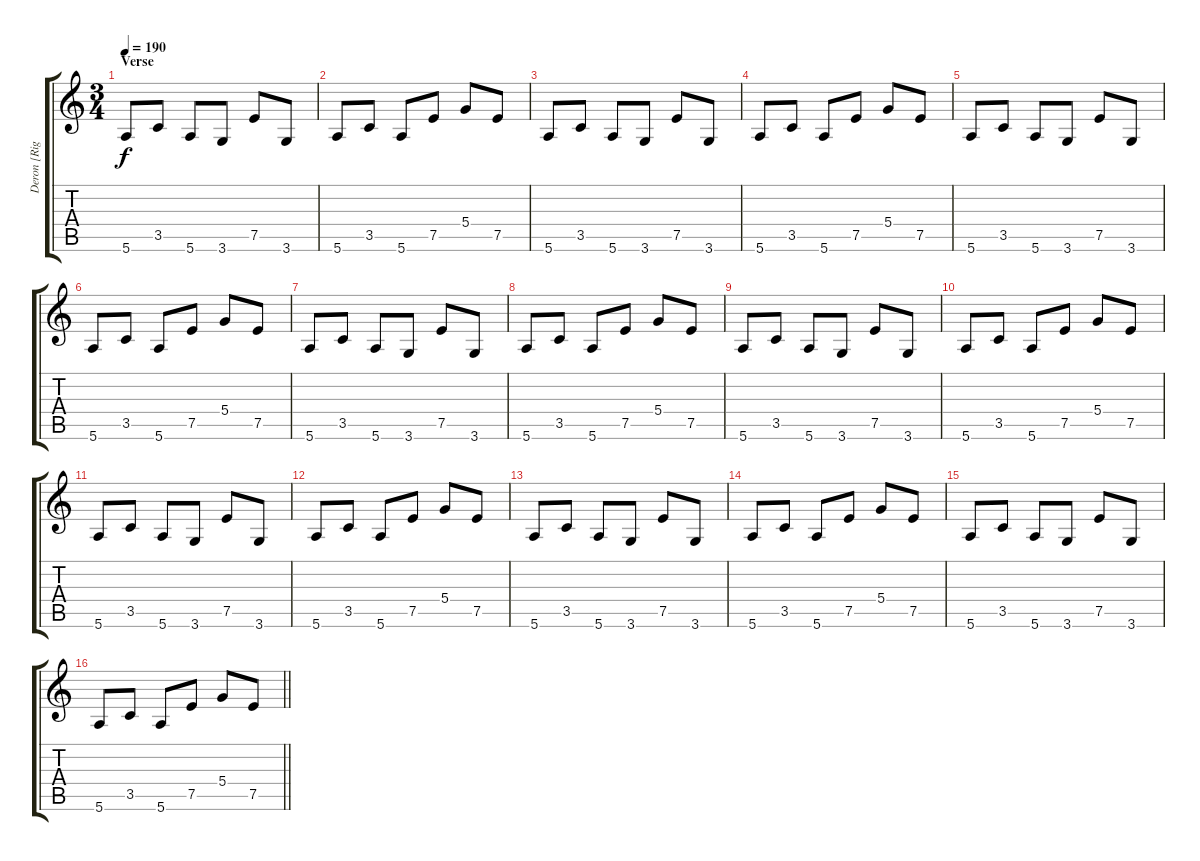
\track ("Deron [Right]" "Deron [Rig") {instrument distortionguitar}
\staff {score tabs}
\tuning (E4 B3 G3 D3 A2 E2) {hide}
\ts (3 4)
\section ("" "Verse")
\tempo 190
\clef g2
\ks c
5.6.8{dy f} 3.5.8 5.6.8 3.6.8 7.5.8 3.6.8 |
5.6.8 3.5.8 5.6.8 7.5.8 5.4.8 7.5.8 |
5.6.8 3.5.8 5.6.8 3.6.8 7.5.8 3.6.8 |
5.6.8 3.5.8 5.6.8 7.5.8 5.4.8 7.5.8 |
5.6.8 3.5.8 5.6.8 3.6.8 7.5.8 3.6.8 |
5.6.8 3.5.8 5.6.8 7.5.8 5.4.8 7.5.8 |
5.6.8 3.5.8 5.6.8 3.6.8 7.5.8 3.6.8 |
5.6.8 3.5.8 5.6.8 7.5.8 5.4.8 7.5.8 |
5.6.8 3.5.8 5.6.8 3.6.8 7.5.8 3.6.8 |
5.6.8 3.5.8 5.6.8 7.5.8 5.4.8 7.5.8 |
5.6.8 3.5.8 5.6.8 3.6.8 7.5.8 3.6.8 |
5.6.8 3.5.8 5.6.8 7.5.8 5.4.8 7.5.8 |
5.6.8 3.5.8 5.6.8 3.6.8 7.5.8 3.6.8 |
5.6.8 3.5.8 5.6.8 7.5.8 5.4.8 7.5.8 |
5.6.8 3.5.8 5.6.8 3.6.8 7.5.8 3.6.8 |
\barLineRight lightlight
5.6.8 3.5.8 5.6.8 7.5.8 5.4.8 7.5.8
